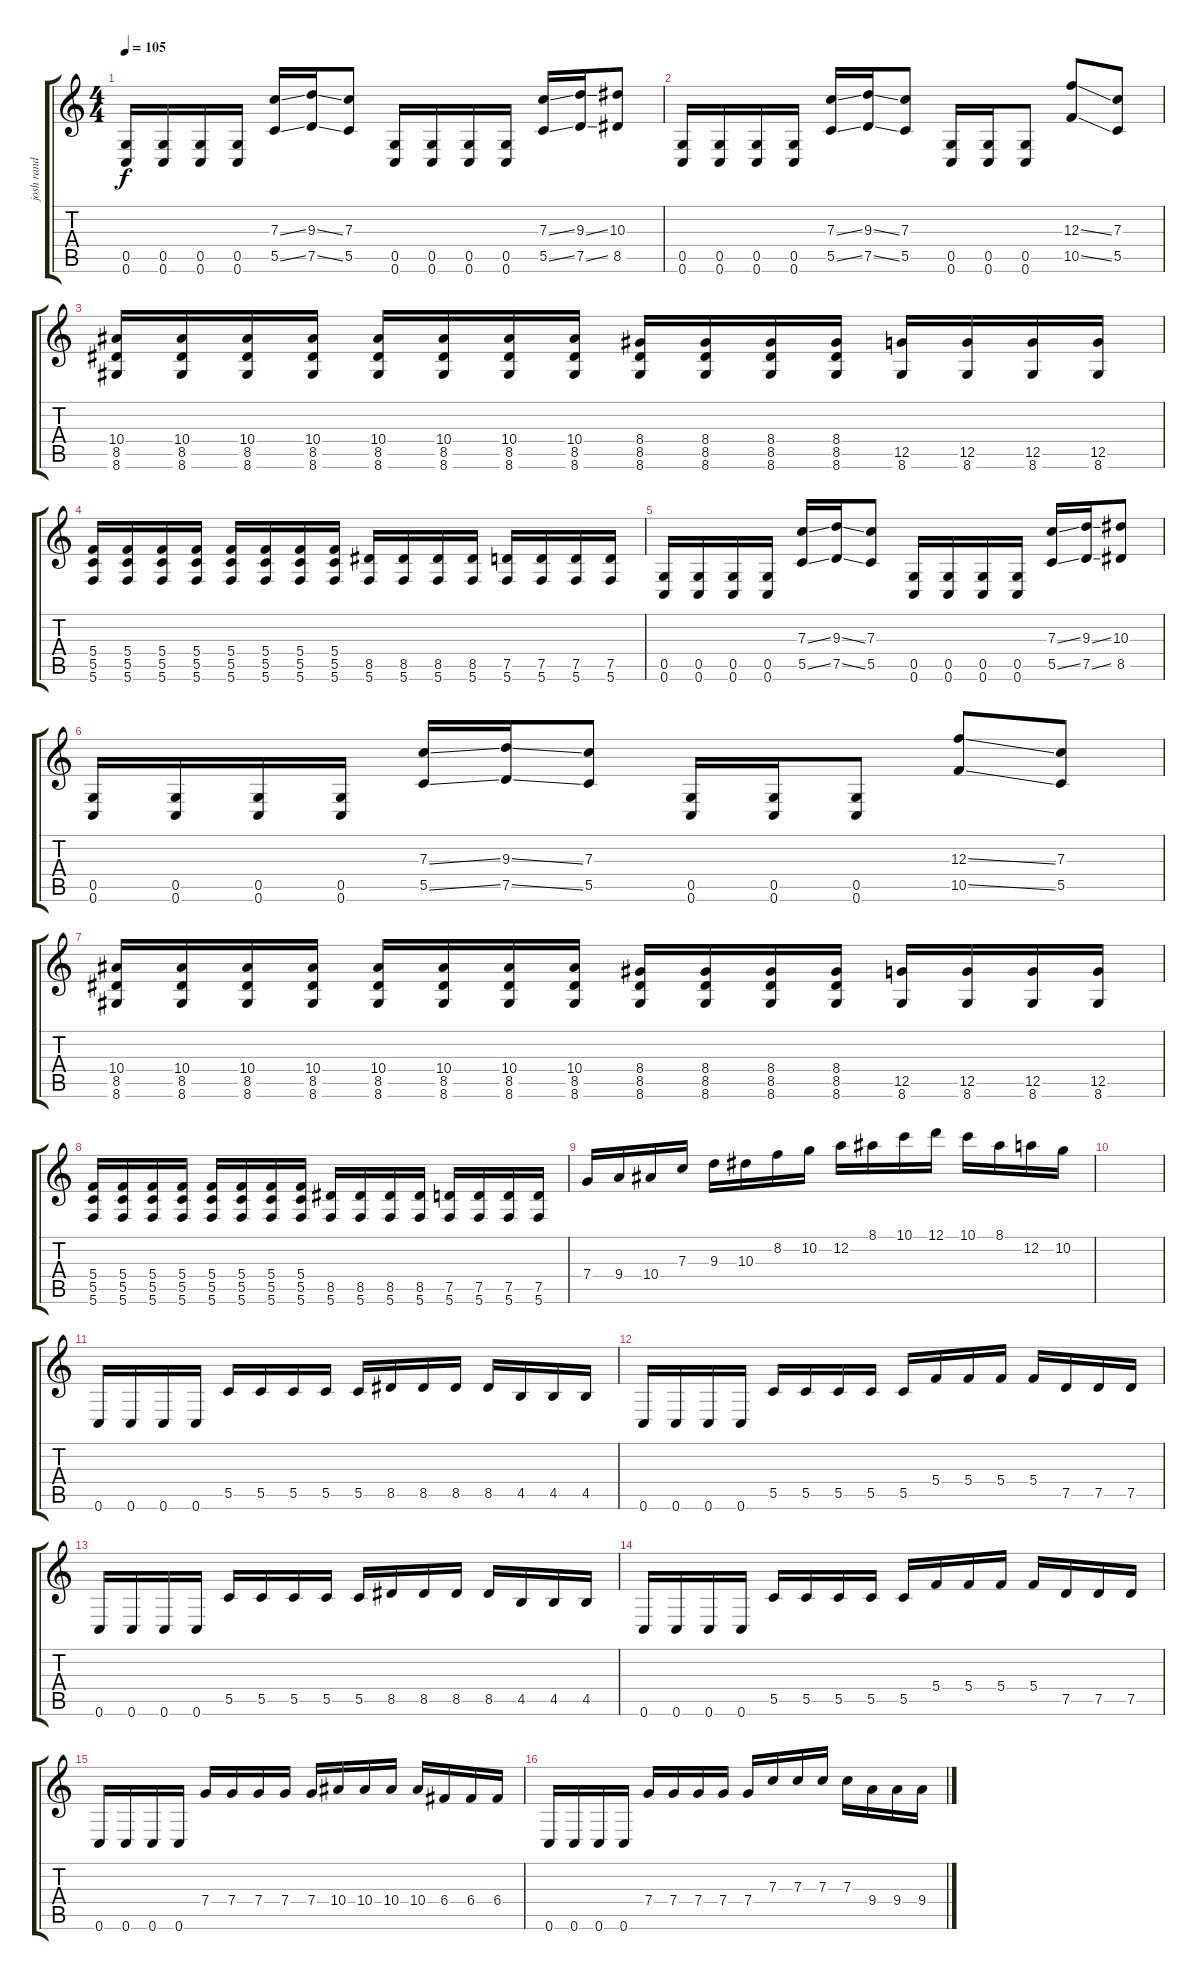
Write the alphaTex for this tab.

\track ("josh rand " "josh rand ") {instrument distortionguitar}
\staff {score tabs}
\tuning (D4 A3 F3 C3 G2 C2) {hide}
\ts (4 4)
\tempo 105
\clef g2
\ks c
(0.5 0.6).16{dy f} (0.5 0.6).16 (0.5 0.6).16 (0.5 0.6).16 (7.3{ss} 5.5{ss}).16 (9.3{ss} 7.5{ss}).16 (7.3 5.5).8 (0.5 0.6).16 (0.5 0.6).16 (0.5 0.6).16 (0.5 0.6).16 (7.3{ss} 5.5{ss}).16 (9.3{ss} 7.5{ss}).16 (10.3 8.5).8 |
(0.5 0.6).16 (0.5 0.6).16 (0.5 0.6).16 (0.5 0.6).16 (7.3{ss} 5.5{ss}).16 (9.3{ss} 7.5{ss}).16 (7.3 5.5).8 (0.5 0.6).16 (0.5 0.6).16 (0.5 0.6).8 (12.3{ss} 10.5{ss}).8 (7.3 5.5).8 |
(10.4 8.5 8.6).16 (10.4 8.5 8.6).16 (10.4 8.5 8.6).16 (10.4 8.5 8.6).16 (10.4 8.5 8.6).16 (10.4 8.5 8.6).16 (10.4 8.5 8.6).16 (10.4 8.5 8.6).16 (8.4 8.5 8.6).16 (8.4 8.5 8.6).16 (8.4 8.5 8.6).16 (8.4 8.5 8.6).16 (12.5 8.6).16 (12.5 8.6).16 (12.5 8.6).16 (12.5 8.6).16 |
(5.4 5.5 5.6).16 (5.4 5.5 5.6).16 (5.4 5.5 5.6).16 (5.4 5.5 5.6).16 (5.4 5.5 5.6).16 (5.4 5.5 5.6).16 (5.4 5.5 5.6).16 (5.4 5.5 5.6).16 (8.5 5.6).16 (8.5 5.6).16 (8.5 5.6).16 (8.5 5.6).16 (7.5 5.6).16 (7.5 5.6).16 (7.5 5.6).16 (7.5 5.6).16 |
(0.5 0.6).16 (0.5 0.6).16 (0.5 0.6).16 (0.5 0.6).16 (7.3{ss} 5.5{ss}).16 (9.3{ss} 7.5{ss}).16 (7.3 5.5).8 (0.5 0.6).16 (0.5 0.6).16 (0.5 0.6).16 (0.5 0.6).16 (7.3{ss} 5.5{ss}).16 (9.3{ss} 7.5{ss}).16 (10.3 8.5).8 |
(0.5 0.6).16 (0.5 0.6).16 (0.5 0.6).16 (0.5 0.6).16 (7.3{ss} 5.5{ss}).16 (9.3{ss} 7.5{ss}).16 (7.3 5.5).8 (0.5 0.6).16 (0.5 0.6).16 (0.5 0.6).8 (12.3{ss} 10.5{ss}).8 (7.3 5.5).8 |
(10.4 8.5 8.6).16 (10.4 8.5 8.6).16 (10.4 8.5 8.6).16 (10.4 8.5 8.6).16 (10.4 8.5 8.6).16 (10.4 8.5 8.6).16 (10.4 8.5 8.6).16 (10.4 8.5 8.6).16 (8.4 8.5 8.6).16 (8.4 8.5 8.6).16 (8.4 8.5 8.6).16 (8.4 8.5 8.6).16 (12.5 8.6).16 (12.5 8.6).16 (12.5 8.6).16 (12.5 8.6).16 |
(5.4 5.5 5.6).16 (5.4 5.5 5.6).16 (5.4 5.5 5.6).16 (5.4 5.5 5.6).16 (5.4 5.5 5.6).16 (5.4 5.5 5.6).16 (5.4 5.5 5.6).16 (5.4 5.5 5.6).16 (8.5 5.6).16 (8.5 5.6).16 (8.5 5.6).16 (8.5 5.6).16 (7.5 5.6).16 (7.5 5.6).16 (7.5 5.6).16 (7.5 5.6).16 |
7.4.16 9.4.16 10.4.16 7.3.16 9.3.16 10.3.16 8.2.16 10.2.16 12.2.16 8.1.16 10.1.16 12.1.16 10.1.16 8.1.16 12.2.16 10.2.16 |
|
0.6.16 0.6.16 0.6.16 0.6.16 5.5.16 5.5.16 5.5.16 5.5.16 5.5.16 8.5.16 8.5.16 8.5.16 8.5.16 4.5.16 4.5.16 4.5.16 |
0.6.16 0.6.16 0.6.16 0.6.16 5.5.16 5.5.16 5.5.16 5.5.16 5.5.16 5.4.16 5.4.16 5.4.16 5.4.16 7.5.16 7.5.16 7.5.16 |
0.6.16 0.6.16 0.6.16 0.6.16 5.5.16 5.5.16 5.5.16 5.5.16 5.5.16 8.5.16 8.5.16 8.5.16 8.5.16 4.5.16 4.5.16 4.5.16 |
0.6.16 0.6.16 0.6.16 0.6.16 5.5.16 5.5.16 5.5.16 5.5.16 5.5.16 5.4.16 5.4.16 5.4.16 5.4.16 7.5.16 7.5.16 7.5.16 |
0.6.16 0.6.16 0.6.16 0.6.16 7.4.16 7.4.16 7.4.16 7.4.16 7.4.16 10.4.16 10.4.16 10.4.16 10.4.16 6.4.16 6.4.16 6.4.16 |
0.6.16 0.6.16 0.6.16 0.6.16 7.4.16 7.4.16 7.4.16 7.4.16 7.4.16 7.3.16 7.3.16 7.3.16 7.3.16 9.4.16 9.4.16 9.4.16
